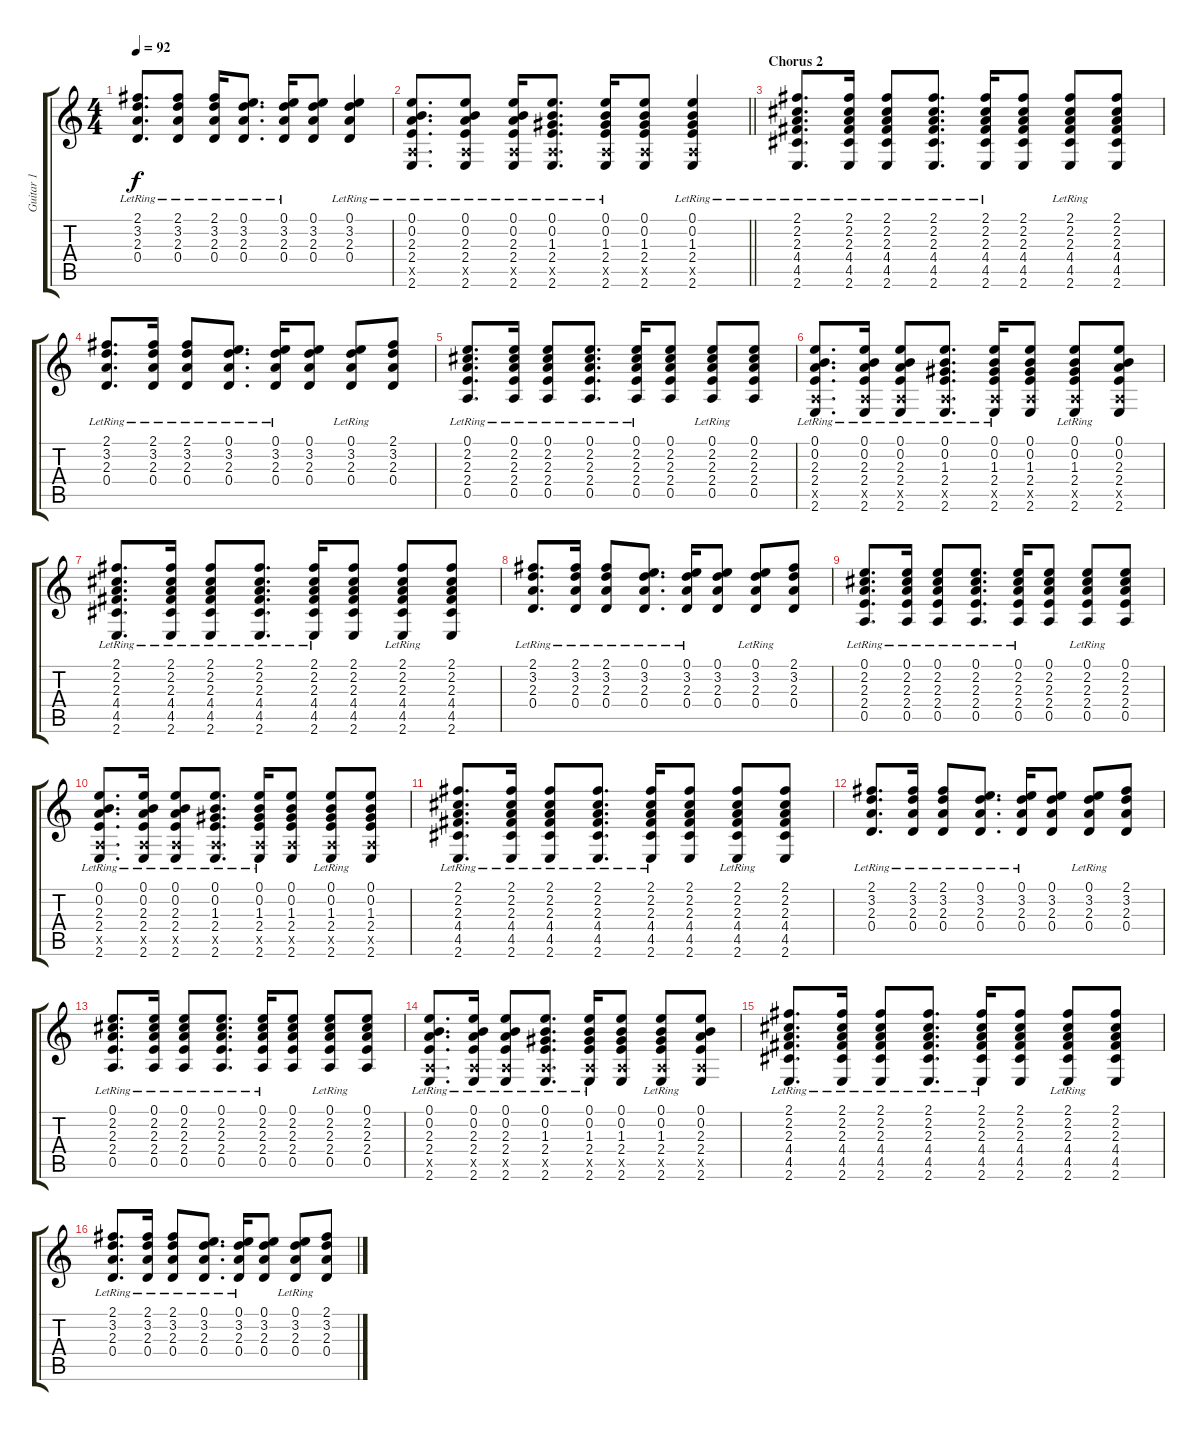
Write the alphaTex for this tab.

\track ("Guitar 1" "Guitar 1") {instrument electricguitarclean}
\staff {score tabs}
\tuning (E4 B3 G3 D3 A2 D2) {hide}
\ts (4 4)
\tempo 92
\clef g2
\ks c
(2.1 3.2 2.3{lr} 0.4{lr}).8{d dy f} (2.1 3.2 2.3{lr} 0.4{lr}).8 (2.1 3.2 2.3{lr} 0.4{lr}).16 (0.1 3.2 2.3{lr} 0.4{lr}).8{d} (0.1 3.2 2.3{lr} 0.4{lr}).16 (0.1 3.2 2.3 0.4).8 (0.1 3.2 2.3{lr} 0.4{lr}).4 |
\barLineRight lightlight
(0.1 0.2 2.3{lr} 2.4{lr} 0.5{x} 2.6).8{d} (0.1 0.2 2.3{lr} 2.4{lr} 0.5{x} 2.6).8 (0.1 0.2 2.3{lr} 2.4{lr} 0.5{x} 2.6).16 (0.1 0.2 1.3{lr} 2.4{lr} 0.5{x} 2.6).8{d} (0.1 0.2 1.3{lr} 2.4{lr} 0.5{x} 2.6).16 (0.1 0.2 1.3 2.4 0.5{x} 2.6).8 (0.1 0.2 1.3{lr} 2.4{lr} 0.5{x} 2.6).4 |
\section ("" "Chorus 2")
(2.1 2.2 2.3{lr} 4.4{lr} 4.5 2.6).8{d} (2.1 2.2 2.3{lr} 4.4{lr} 4.5 2.6).16 (2.1 2.2 2.3{lr} 4.4{lr} 4.5 2.6).8 (2.1 2.2 2.3{lr} 4.4{lr} 4.5 2.6).8{d} (2.1 2.2 2.3{lr} 4.4{lr} 4.5 2.6).16 (2.1 2.2 2.3 4.4 4.5 2.6).8 (2.1 2.2 2.3{lr} 4.4{lr} 4.5 2.6).8 (2.1 2.2 2.3 4.4 4.5 2.6).8 |
(2.1 3.2 2.3{lr} 0.4{lr}).8{d} (2.1 3.2 2.3{lr} 0.4{lr}).16 (2.1 3.2 2.3{lr} 0.4{lr}).8 (0.1 3.2 2.3{lr} 0.4{lr}).8{d} (0.1 3.2 2.3{lr} 0.4{lr}).16 (0.1 3.2 2.3 0.4).8 (0.1 3.2 2.3{lr} 0.4{lr}).8 (2.1 3.2 2.3 0.4).8 |
(0.1 2.2 2.3{lr} 2.4{lr} 0.5).8{d} (0.1 2.2 2.3{lr} 2.4{lr} 0.5).16 (0.1 2.2 2.3{lr} 2.4{lr} 0.5).8 (0.1 2.2 2.3{lr} 2.4{lr} 0.5).8{d} (0.1 2.2 2.3{lr} 2.4{lr} 0.5).16 (0.1 2.2 2.3 2.4 0.5).8 (0.1 2.2 2.3{lr} 2.4{lr} 0.5).8 (0.1 2.2 2.3 2.4 0.5).8 |
(0.1 0.2 2.3{lr} 2.4{lr} 0.5{x} 2.6).8{d} (0.1 0.2 2.3{lr} 2.4{lr} 0.5{x} 2.6).16 (0.1 0.2 2.3{lr} 2.4{lr} 0.5{x} 2.6).8 (0.1 0.2 1.3{lr} 2.4{lr} 0.5{x} 2.6).8{d} (0.1 0.2 1.3{lr} 2.4{lr} 0.5{x} 2.6).16 (0.1 0.2 1.3 2.4 0.5{x} 2.6).8 (0.1 0.2 1.3{lr} 2.4{lr} 0.5{x} 2.6).8 (0.1 0.2 2.3 2.4 0.5{x} 2.6).8 |
(2.1 2.2 2.3{lr} 4.4{lr} 4.5 2.6).8{d} (2.1 2.2 2.3{lr} 4.4{lr} 4.5 2.6).16 (2.1 2.2 2.3{lr} 4.4{lr} 4.5 2.6).8 (2.1 2.2 2.3{lr} 4.4{lr} 4.5 2.6).8{d} (2.1 2.2 2.3{lr} 4.4{lr} 4.5 2.6).16 (2.1 2.2 2.3 4.4 4.5 2.6).8 (2.1 2.2 2.3{lr} 4.4{lr} 4.5 2.6).8 (2.1 2.2 2.3 4.4 4.5 2.6).8 |
(2.1 3.2 2.3{lr} 0.4{lr}).8{d} (2.1 3.2 2.3{lr} 0.4{lr}).16 (2.1 3.2 2.3{lr} 0.4{lr}).8 (0.1 3.2 2.3{lr} 0.4{lr}).8{d} (0.1 3.2 2.3{lr} 0.4{lr}).16 (0.1 3.2 2.3 0.4).8 (0.1 3.2 2.3{lr} 0.4{lr}).8 (2.1 3.2 2.3 0.4).8 |
(0.1 2.2 2.3{lr} 2.4{lr} 0.5).8{d} (0.1 2.2 2.3{lr} 2.4{lr} 0.5).16 (0.1 2.2 2.3{lr} 2.4{lr} 0.5).8 (0.1 2.2 2.3{lr} 2.4{lr} 0.5).8{d} (0.1 2.2 2.3{lr} 2.4{lr} 0.5).16 (0.1 2.2 2.3 2.4 0.5).8 (0.1 2.2 2.3{lr} 2.4{lr} 0.5).8 (0.1 2.2 2.3 2.4 0.5).8 |
(0.1 0.2 2.3{lr} 2.4{lr} 0.5{x} 2.6).8{d} (0.1 0.2 2.3{lr} 2.4{lr} 0.5{x} 2.6).16 (0.1 0.2 2.3{lr} 2.4{lr} 0.5{x} 2.6).8 (0.1 0.2 1.3{lr} 2.4{lr} 0.5{x} 2.6).8{d} (0.1 0.2 1.3{lr} 2.4{lr} 0.5{x} 2.6).16 (0.1 0.2 1.3 2.4 0.5{x} 2.6).8 (0.1 0.2 1.3{lr} 2.4{lr} 0.5{x} 2.6).8 (0.1 0.2 1.3 2.4 0.5{x} 2.6).8 |
(2.1 2.2 2.3{lr} 4.4{lr} 4.5 2.6).8{d} (2.1 2.2 2.3{lr} 4.4{lr} 4.5 2.6).16 (2.1 2.2 2.3{lr} 4.4{lr} 4.5 2.6).8 (2.1 2.2 2.3{lr} 4.4{lr} 4.5 2.6).8{d} (2.1 2.2 2.3{lr} 4.4{lr} 4.5 2.6).16 (2.1 2.2 2.3 4.4 4.5 2.6).8 (2.1 2.2 2.3{lr} 4.4{lr} 4.5 2.6).8 (2.1 2.2 2.3 4.4 4.5 2.6).8 |
(2.1 3.2 2.3{lr} 0.4{lr}).8{d} (2.1 3.2 2.3{lr} 0.4{lr}).16 (2.1 3.2 2.3{lr} 0.4{lr}).8 (0.1 3.2 2.3{lr} 0.4{lr}).8{d} (0.1 3.2 2.3{lr} 0.4{lr}).16 (0.1 3.2 2.3 0.4).8 (0.1 3.2 2.3{lr} 0.4{lr}).8 (2.1 3.2 2.3 0.4).8 |
(0.1 2.2 2.3{lr} 2.4{lr} 0.5).8{d} (0.1 2.2 2.3{lr} 2.4{lr} 0.5).16 (0.1 2.2 2.3{lr} 2.4{lr} 0.5).8 (0.1 2.2 2.3{lr} 2.4{lr} 0.5).8{d} (0.1 2.2 2.3{lr} 2.4{lr} 0.5).16 (0.1 2.2 2.3 2.4 0.5).8 (0.1 2.2 2.3{lr} 2.4{lr} 0.5).8 (0.1 2.2 2.3 2.4 0.5).8 |
(0.1 0.2 2.3{lr} 2.4{lr} 0.5{x} 2.6).8{d} (0.1 0.2 2.3{lr} 2.4{lr} 0.5{x} 2.6).16 (0.1 0.2 2.3{lr} 2.4{lr} 0.5{x} 2.6).8 (0.1 0.2 1.3{lr} 2.4{lr} 0.5{x} 2.6).8{d} (0.1 0.2 1.3{lr} 2.4{lr} 0.5{x} 2.6).16 (0.1 0.2 1.3 2.4 0.5{x} 2.6).8 (0.1 0.2 1.3{lr} 2.4{lr} 0.5{x} 2.6).8 (0.1 0.2 2.3 2.4 0.5{x} 2.6).8 |
(2.1 2.2 2.3{lr} 4.4{lr} 4.5 2.6).8{d} (2.1 2.2 2.3{lr} 4.4{lr} 4.5 2.6).16 (2.1 2.2 2.3{lr} 4.4{lr} 4.5 2.6).8 (2.1 2.2 2.3{lr} 4.4{lr} 4.5 2.6).8{d} (2.1 2.2 2.3{lr} 4.4{lr} 4.5 2.6).16 (2.1 2.2 2.3 4.4 4.5 2.6).8 (2.1 2.2 2.3{lr} 4.4{lr} 4.5 2.6).8 (2.1 2.2 2.3 4.4 4.5 2.6).8 |
(2.1 3.2 2.3{lr} 0.4{lr}).8{d} (2.1 3.2 2.3{lr} 0.4{lr}).16 (2.1 3.2 2.3{lr} 0.4{lr}).8 (0.1 3.2 2.3{lr} 0.4{lr}).8{d} (0.1 3.2 2.3{lr} 0.4{lr}).16 (0.1 3.2 2.3 0.4).8 (0.1 3.2 2.3{lr} 0.4{lr}).8 (2.1 3.2 2.3 0.4).8
